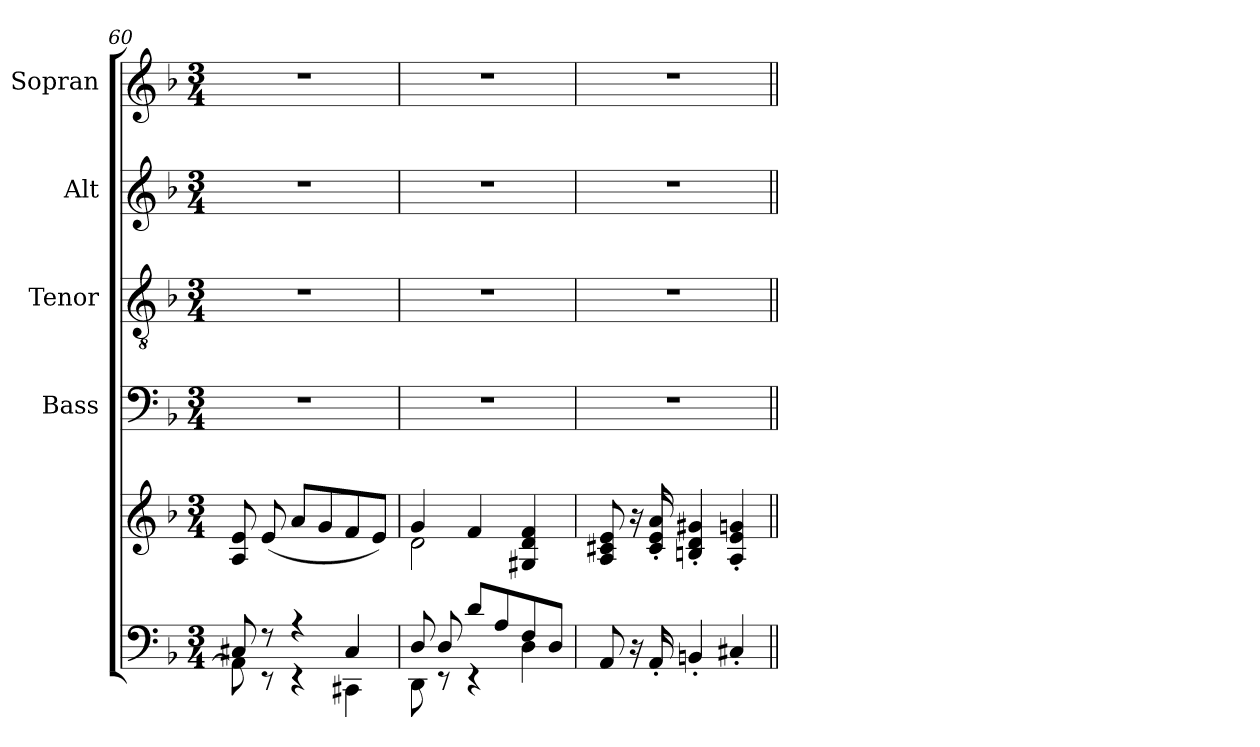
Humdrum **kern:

**kern	**kern	**kern	**kern	**kern	**kern
*part5	*part5	*part4	*part3	*part2	*part1
*staff6	*staff5	*staff4	*staff3	*staff2	*staff1
*	*	*I"Bass	*I"Tenor	*I"Alt	*I"Sopran
*	*	*I'B.	*I'T.	*I'A.	*I'S.
*clefF4	*clefG2	*clefF4	*clefGv2	*clefG2	*clefG2
*k[b-]	*k[b-]	*k[b-]	*k[b-]	*k[b-]	*k[b-]
*F:	*F:	*F:	*F:	*F:	*F:
*M3/4	*M3/4	*M3/4	*M3/4	*M3/4	*M3/4
=60	=60	=60	=60	=60	=60
*^	*	*	*	*	*
8C#X/	8AA\]	8A/ 8e/	2.r	2.r	2.r	2.r
8r	8r	(<8e/	.	.	.	.
4r	4r	8a/L	.	.	.	.
.	.	8g/	.	.	.	.
4C#/	4CC#X\	8f/	.	.	.	.
.	.	8e/J)	.	.	.	.
=61	=61	=61	=61	=61	=61	=61
*	*	*^	*	*	*	*
8D/	8DD\	4g/	2d\	2.r	2.r	2.r	2.r
8D/	8rEE	.	.	.	.	.	.
8d/L	4rEE	4f/	.	.	.	.	.
8A/	.	.	.	.	.	.	.
8F/	4D\	4G#X/ 4d/ 4f/	4ryy	.	.	.	.
8D/J	.	.	.	.	.	.	.
*v	*v	*	*	*	*	*	*
*	*v	*v	*	*	*	*
=62	=62	=62	=62	=62	=62
8AA/	8A/ 8c#X/ 8e/	2.r	2.r	2.r	2.r
16r	16r	.	.	.	.
16AA'</	16c#/'< 16e/'< 16a/'<	.	.	.	.
4BBn'</	4Bn/'< 4d/'< 4g#X/'<	.	.	.	.
4C#X'</	4A/'< 4e/'< 4gn/'<	.	.	.	.
=||	=||	=||	=||	=||	=||
*-	*-	*-	*-	*-	*-
